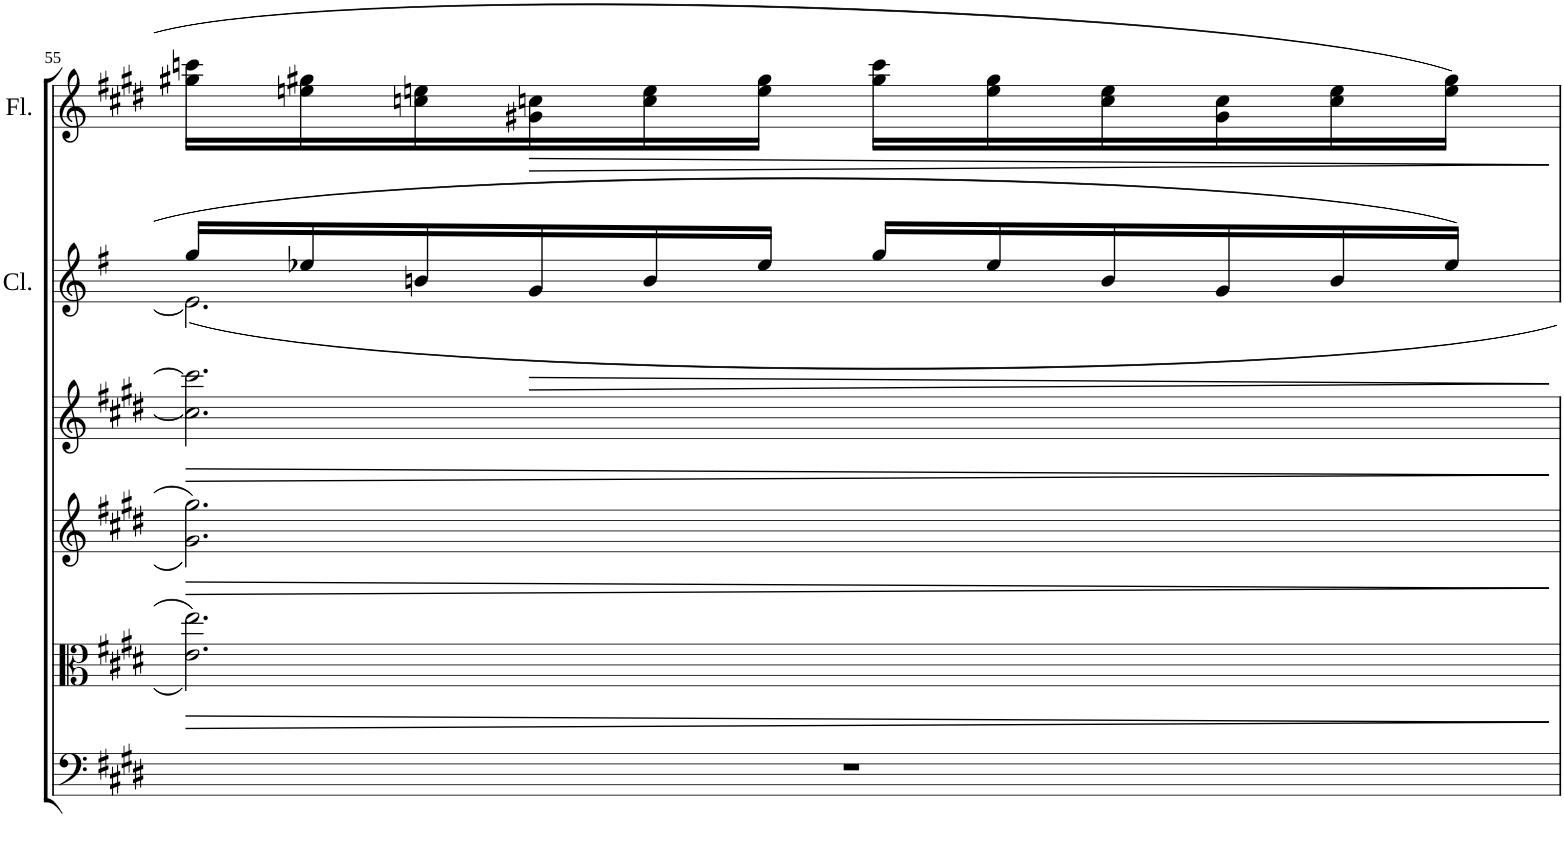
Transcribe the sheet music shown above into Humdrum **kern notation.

**kern	**kern	**kern	**kern	**dynam	**kern	**dynam
*part5	*part4	*part3	*part2	*part2	*part1	*part1
*staff5	*staff4	*staff3	*staff2	*staff2	*staff1	*staff1
*I"Viola	*I"Violino II	*I"Violino I	*I"Clarinetti in A	*	*I"Flauti	*
*	*	*	*I'Cl.	*	*I'Fl.	*
!!LO:PB:g=z
*clefC3	*clefG2	*clefG2	*clefG2	*	*clefG2	*
*	*	*	*Trd2c3	*	*	*
*k[f#c#g#d#]	*k[f#c#g#d#]	*k[f#c#g#d#]	*k[f#]	*	*k[f#c#g#d#]	*
*M6/8	*M6/8	*M6/8	*M6/8	*	*M6/8	*
=55	=55	=55	=55	=55	=55	=55
*	*	*	*^	*	*	*
2.e\ 2.ee\	2.g#\ 2.gg#\	2.ccn\] 2.cccn\]	16gg/LL	2.e-\]	.	16gg#X\ 16cccn\LL	.
.	.	.	16ee-X/	.	.	16een\ 16gg#X\	.
.	.	.	16bn/	.	.	16ccn\ 16een\	.
!	!	!	!	!	!LO:HP:b	!	!LO:HP:b
.	.	.	16g/	.	>	16g#X\ 16ccn\	>
.	.	.	16b/	.	.	16cc\ 16ee\	.
.	.	.	16ee-/JJ	.	.	16ee\ 16gg#\JJ	.
.	.	.	16gg/LL	.	.	16gg#\ 16ccc\LL	.
.	.	.	16ee-/	.	.	16ee\ 16gg#\	.
.	.	.	16b/	.	.	16cc\ 16ee\	.
.	.	.	16g/	.	.	16g#\ 16cc\	.
.	.	.	16b/	.	.	16cc\ 16ee\	.
.	.	.	16ee-/JJ	.	.	16ee\ 16gg#\JJ	.
*	*	*	*v	*v	*	*	*
.	.	.	.	]	.	]
=	=	=	=	=	=	=
*-	*-	*-	*-	*-	*-	*-
